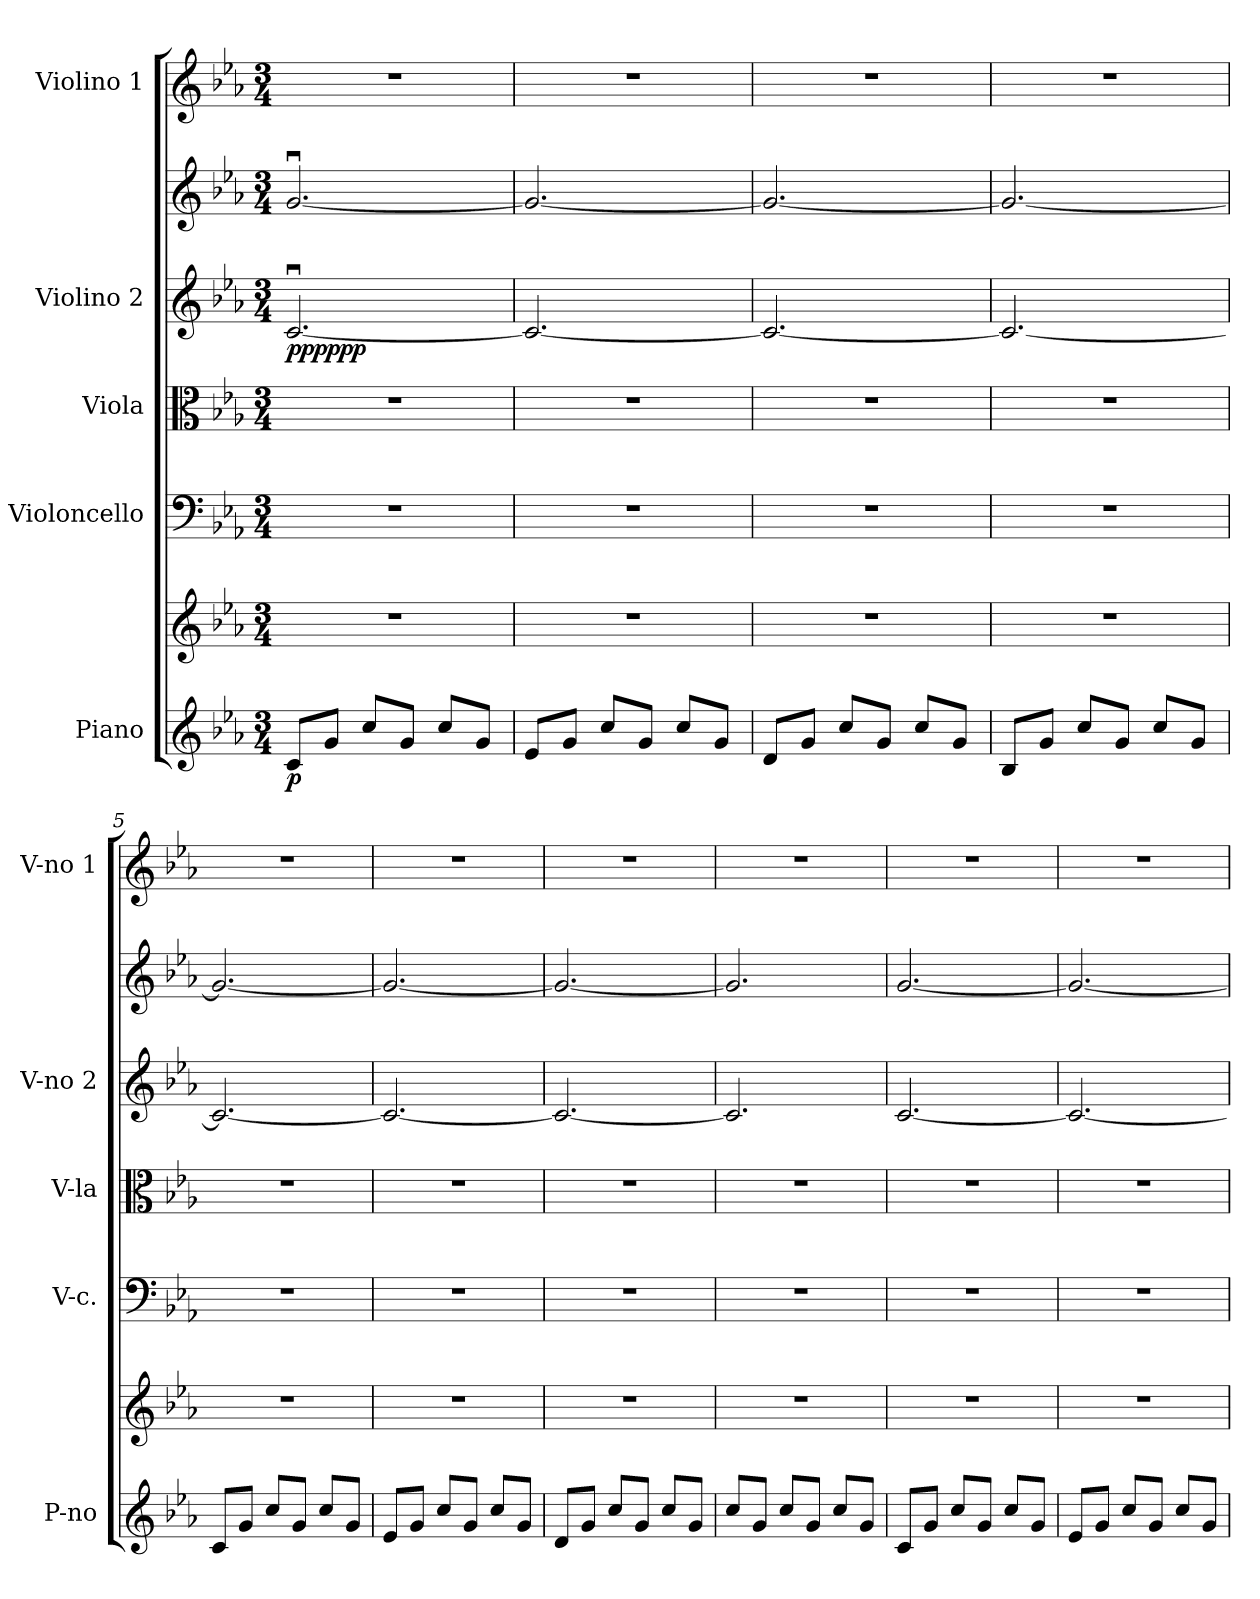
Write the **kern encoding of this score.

**kern	**kern	**dynam	**kern	**kern	**kern	**kern	**dynam	**kern
*part5	*part5	*part5	*part4	*part3	*part2	*part2	*part2	*part1
*staff7	*staff6	*staff6/7	*staff5	*staff4	*staff3	*staff2	*staff2/3	*staff1
*I"Piano	*	*	*I"Violoncello	*I"Viola	*I"Violino 2	*	*	*I"Violino 1
*I'P-no	*	*	*I'V-c.	*I'V-la	*I'V-no 2	*	*	*I'V-no 1
*clefG2	*clefG2	*	*clefF4	*clefC3	*clefG2	*clefG2	*	*clefG2
*k[b-e-a-]	*k[b-e-a-]	*	*k[b-e-a-]	*k[b-e-a-]	*k[b-e-a-]	*k[b-e-a-]	*	*k[b-e-a-]
*M3/4	*M3/4	*	*M3/4	*M3/4	*M3/4	*M3/4	*	*M3/4
*MM135	*MM135	*	*MM135	*MM135	*MM135	*MM135	*	*MM135
=1	=1	=1	=1	=1	=1	=1	=1	=1
!	!	!LO:DY:b=2	!	!	!	!	!LO:DY:b=2	!
!	!	!	!	!	!	!	!LO:DY:n=1:b	!
!	!	!	!	!	!	!	!LO:DY:n=2:b	!
8c/L	2.r	p	2.r	2.r	[2.cu/	[2.gu/	pp pp pp	2.r
8g/J	.	.	.	.	.	.	.	.
8cc/L	.	.	.	.	.	.	.	.
8g/J	.	.	.	.	.	.	.	.
8cc/L	.	.	.	.	.	.	.	.
8g/J	.	.	.	.	.	.	.	.
=2	=2	=2	=2	=2	=2	=2	=2	=2
8e-/L	2.r	.	2.r	2.r	2.c/_	2.g/_	.	2.r
8g/J	.	.	.	.	.	.	.	.
8cc/L	.	.	.	.	.	.	.	.
8g/J	.	.	.	.	.	.	.	.
8cc/L	.	.	.	.	.	.	.	.
8g/J	.	.	.	.	.	.	.	.
=3	=3	=3	=3	=3	=3	=3	=3	=3
8d/L	2.r	.	2.r	2.r	2.c/_	2.g/_	.	2.r
8g/J	.	.	.	.	.	.	.	.
8cc/L	.	.	.	.	.	.	.	.
8g/J	.	.	.	.	.	.	.	.
8cc/L	.	.	.	.	.	.	.	.
8g/J	.	.	.	.	.	.	.	.
=4	=4	=4	=4	=4	=4	=4	=4	=4
8B-/L	2.r	.	2.r	2.r	2.c/_	2.g/_	.	2.r
8g/J	.	.	.	.	.	.	.	.
8cc/L	.	.	.	.	.	.	.	.
8g/J	.	.	.	.	.	.	.	.
8cc/L	.	.	.	.	.	.	.	.
8g/J	.	.	.	.	.	.	.	.
=5	=5	=5	=5	=5	=5	=5	=5	=5
8c/L	2.r	.	2.r	2.r	2.c/_	2.g/_	.	2.r
8g/J	.	.	.	.	.	.	.	.
8cc/L	.	.	.	.	.	.	.	.
8g/J	.	.	.	.	.	.	.	.
8cc/L	.	.	.	.	.	.	.	.
8g/J	.	.	.	.	.	.	.	.
!!LO:PB:g=z
=6	=6	=6	=6	=6	=6	=6	=6	=6
8e-/L	2.r	.	2.r	2.r	2.c/_	2.g/_	.	2.r
8g/J	.	.	.	.	.	.	.	.
8cc/L	.	.	.	.	.	.	.	.
8g/J	.	.	.	.	.	.	.	.
8cc/L	.	.	.	.	.	.	.	.
8g/J	.	.	.	.	.	.	.	.
=7	=7	=7	=7	=7	=7	=7	=7	=7
8d/L	2.r	.	2.r	2.r	2.c/_	2.g/_	.	2.r
8g/J	.	.	.	.	.	.	.	.
8cc/L	.	.	.	.	.	.	.	.
8g/J	.	.	.	.	.	.	.	.
8cc/L	.	.	.	.	.	.	.	.
8g/J	.	.	.	.	.	.	.	.
=8	=8	=8	=8	=8	=8	=8	=8	=8
8cc/L	2.r	.	2.r	2.r	2.c/]	2.g/]	.	2.r
8g/J	.	.	.	.	.	.	.	.
8cc/L	.	.	.	.	.	.	.	.
8g/J	.	.	.	.	.	.	.	.
8cc/L	.	.	.	.	.	.	.	.
8g/J	.	.	.	.	.	.	.	.
=9	=9	=9	=9	=9	=9	=9	=9	=9
8c/L	2.r	.	2.r	2.r	[2.c/	[2.g/	.	2.r
8g/J	.	.	.	.	.	.	.	.
8cc/L	.	.	.	.	.	.	.	.
8g/J	.	.	.	.	.	.	.	.
8cc/L	.	.	.	.	.	.	.	.
8g/J	.	.	.	.	.	.	.	.
=10	=10	=10	=10	=10	=10	=10	=10	=10
8e-/L	2.r	.	2.r	2.r	2.c/_	2.g/_	.	2.r
8g/J	.	.	.	.	.	.	.	.
8cc/L	.	.	.	.	.	.	.	.
8g/J	.	.	.	.	.	.	.	.
8cc/L	.	.	.	.	.	.	.	.
8g/J	.	.	.	.	.	.	.	.
=	=	=	=	=	=	=	=	=
*-	*-	*-	*-	*-	*-	*-	*-	*-
